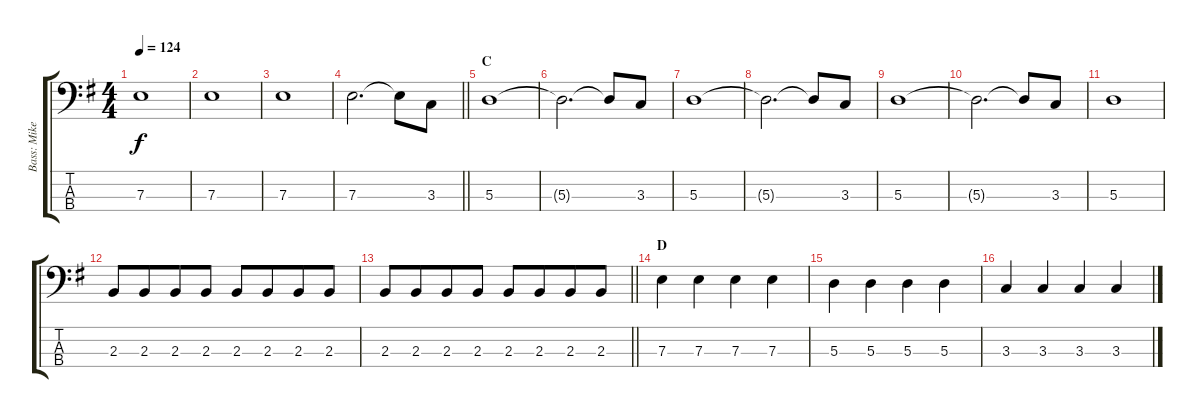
\track ("Bass: Mike" "Bass: Mike") {instrument electricbassfinger}
\staff {score tabs}
\tuning (G2 D2 A1 E1) {hide}
\ts (4 4)
\tempo 124
\clef f4
\ks g
7.3{t}.1{dy f} |
7.3.1{volume 13 instrument electricbassfinger} |
7.3.1 |
\barLineRight lightlight
7.3.2{d} 7.3{t}.8 3.3.8 |
\section ("" "C")
5.3.1 |
5.3{t}.2{d} 5.3{t}.8 3.3.8 |
5.3.1 |
5.3{t}.2{d} 5.3{t}.8 3.3.8 |
5.3.1 |
5.3{t}.2{d} 5.3{t}.8 3.3.8 |
5.3.1 |
2.3.8 2.3.8{beam merge} 2.3.8 2.3.8 2.3.8 2.3.8{beam merge} 2.3.8 2.3.8 |
\barLineRight lightlight
2.3.8 2.3.8{beam merge} 2.3.8 2.3.8 2.3.8 2.3.8{beam merge} 2.3.8 2.3.8 |
\section ("" "D")
7.3.4 7.3.4 7.3.4 7.3.4 |
5.3.4 5.3.4 5.3.4 5.3.4 |
3.3.4 3.3.4 3.3.4 3.3.4
